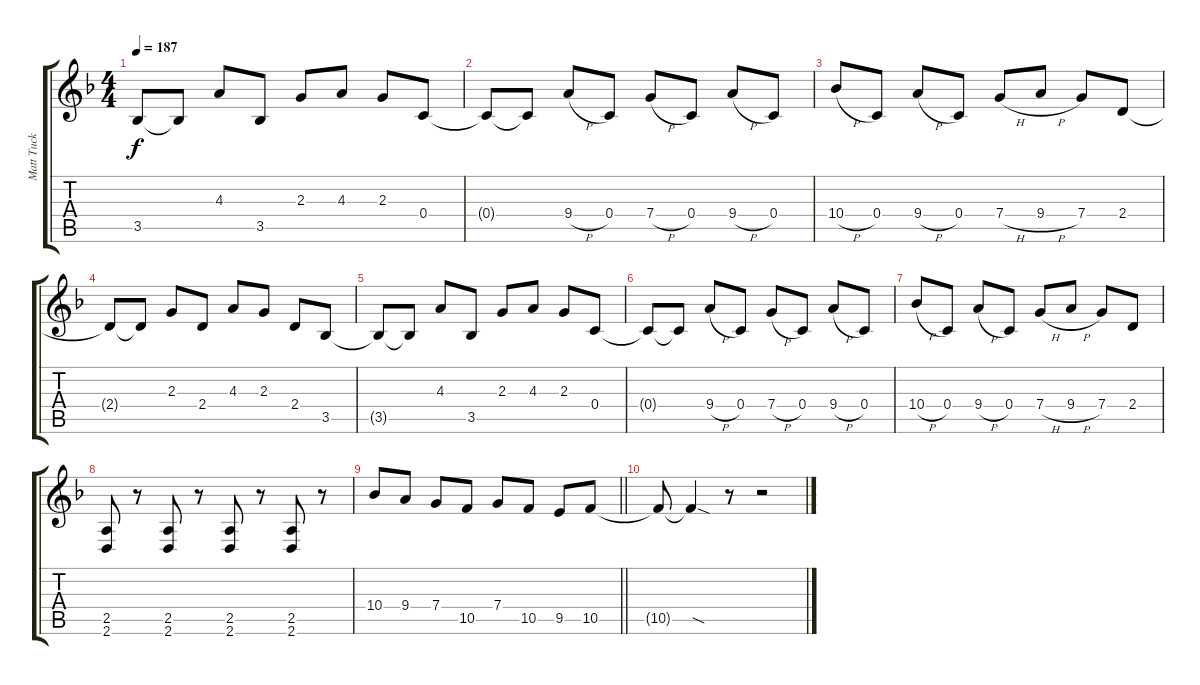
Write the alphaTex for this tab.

\track ("Matt Tuck" "Matt Tuck") {instrument distortionguitar}
\staff {score tabs}
\tuning (D4 A3 F3 C3 G2 C2) {hide}
\ts (4 4)
\tempo 187
\clef g2
\ks f
3.5{t}.8{dy f} 3.5{t}.8 4.3.8 3.5.8 2.3.8 4.3.8 2.3.8 0.4.8 |
0.4{t}.8 0.4{t}.8 9.4{h}.8 0.4.8 7.4{h}.8 0.4.8 9.4{h}.8 0.4.8 |
10.4{h}.8 0.4.8 9.4{h}.8 0.4.8 7.4{h}.8 9.4{h}.8 7.4.8 2.4.8 |
2.4{t}.8 2.4{t}.8 2.3.8 2.4.8 4.3.8 2.3.8 2.4.8 3.5.8 |
3.5{t}.8 3.5{t}.8 4.3.8 3.5.8 2.3.8 4.3.8 2.3.8 0.4.8 |
0.4{t}.8 0.4{t}.8 9.4{h}.8 0.4.8 7.4{h}.8 0.4.8 9.4{h}.8 0.4.8 |
10.4{h}.8 0.4.8 9.4{h}.8 0.4.8 7.4{h}.8 9.4{h}.8 7.4.8 2.4.8 |
(2.5 2.6).8 r.8 (2.5 2.6).8 r.8 (2.5 2.6).8 r.8 (2.5 2.6).8 r.8 |
\barLineRight lightlight
10.4.8 9.4.8 7.4.8 10.5.8 7.4.8 10.5.8 9.5.8 10.5.8 |
10.5{t}.8 10.5{sod t}.4 r.8 r.2
